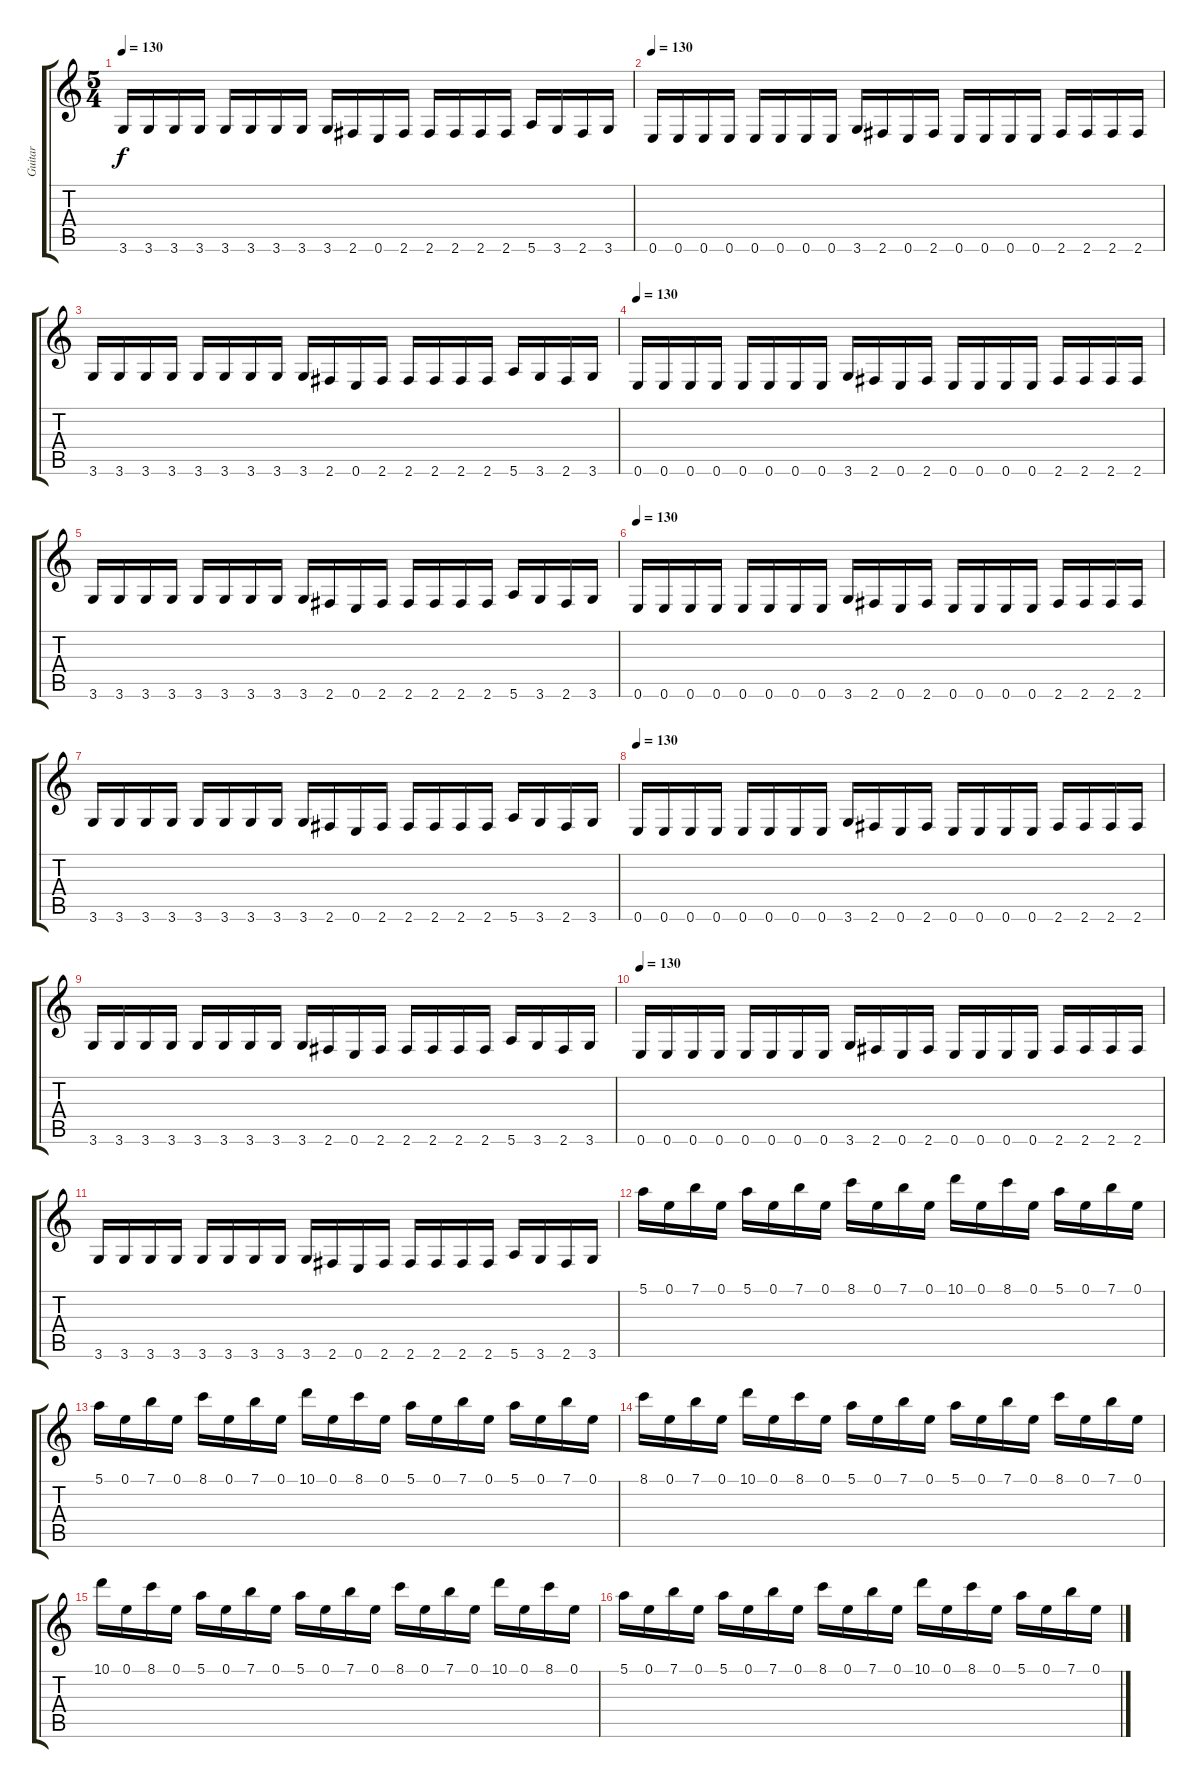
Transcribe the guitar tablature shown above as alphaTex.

\track ("Guitar" "Guitar") {instrument distortionguitar}
\staff {score tabs}
\tuning (E4 B3 G3 D3 A2 E2) {hide}
\ts (5 4)
\tempo 130
\clef g2
\ks c
3.6.16{dy f} 3.6.16 3.6.16 3.6.16 3.6.16 3.6.16 3.6.16 3.6.16 3.6.16 2.6.16 0.6.16 2.6.16 2.6.16 2.6.16 2.6.16 2.6.16 5.6.16 3.6.16 2.6.16 3.6.16 |
\tempo 130
0.6.16{instrument distortionguitar} 0.6.16 0.6.16 0.6.16 0.6.16 0.6.16 0.6.16 0.6.16 3.6.16 2.6.16 0.6.16 2.6.16 0.6.16 0.6.16 0.6.16 0.6.16 2.6.16 2.6.16 2.6.16 2.6.16 |
3.6.16 3.6.16 3.6.16 3.6.16 3.6.16 3.6.16 3.6.16 3.6.16 3.6.16 2.6.16 0.6.16 2.6.16 2.6.16 2.6.16 2.6.16 2.6.16 5.6.16 3.6.16 2.6.16 3.6.16 |
\tempo 130
0.6.16{instrument distortionguitar} 0.6.16 0.6.16 0.6.16 0.6.16 0.6.16 0.6.16 0.6.16 3.6.16 2.6.16 0.6.16 2.6.16 0.6.16 0.6.16 0.6.16 0.6.16 2.6.16 2.6.16 2.6.16 2.6.16 |
3.6.16 3.6.16 3.6.16 3.6.16 3.6.16 3.6.16 3.6.16 3.6.16 3.6.16 2.6.16 0.6.16 2.6.16 2.6.16 2.6.16 2.6.16 2.6.16 5.6.16 3.6.16 2.6.16 3.6.16 |
\tempo 130
0.6.16{instrument distortionguitar} 0.6.16 0.6.16 0.6.16 0.6.16 0.6.16 0.6.16 0.6.16 3.6.16 2.6.16 0.6.16 2.6.16 0.6.16 0.6.16 0.6.16 0.6.16 2.6.16 2.6.16 2.6.16 2.6.16 |
3.6.16 3.6.16 3.6.16 3.6.16 3.6.16 3.6.16 3.6.16 3.6.16 3.6.16 2.6.16 0.6.16 2.6.16 2.6.16 2.6.16 2.6.16 2.6.16 5.6.16 3.6.16 2.6.16 3.6.16 |
\tempo 130
0.6.16{instrument distortionguitar} 0.6.16 0.6.16 0.6.16 0.6.16 0.6.16 0.6.16 0.6.16 3.6.16 2.6.16 0.6.16 2.6.16 0.6.16 0.6.16 0.6.16 0.6.16 2.6.16 2.6.16 2.6.16 2.6.16 |
3.6.16 3.6.16 3.6.16 3.6.16 3.6.16 3.6.16 3.6.16 3.6.16 3.6.16 2.6.16 0.6.16 2.6.16 2.6.16 2.6.16 2.6.16 2.6.16 5.6.16 3.6.16 2.6.16 3.6.16 |
\tempo 130
0.6.16{instrument distortionguitar} 0.6.16 0.6.16 0.6.16 0.6.16 0.6.16 0.6.16 0.6.16 3.6.16 2.6.16 0.6.16 2.6.16 0.6.16 0.6.16 0.6.16 0.6.16 2.6.16 2.6.16 2.6.16 2.6.16 |
3.6.16 3.6.16 3.6.16 3.6.16 3.6.16 3.6.16 3.6.16 3.6.16 3.6.16 2.6.16 0.6.16 2.6.16 2.6.16 2.6.16 2.6.16 2.6.16 5.6.16 3.6.16 2.6.16 3.6.16 |
5.1.16{instrument distortionguitar} 0.1.16 7.1.16 0.1.16 5.1.16 0.1.16 7.1.16 0.1.16 8.1.16 0.1.16 7.1.16 0.1.16 10.1.16 0.1.16 8.1.16 0.1.16 5.1.16 0.1.16 7.1.16 0.1.16 |
5.1.16 0.1.16 7.1.16 0.1.16 8.1.16 0.1.16 7.1.16 0.1.16 10.1.16 0.1.16 8.1.16 0.1.16 5.1.16 0.1.16 7.1.16 0.1.16 5.1.16 0.1.16 7.1.16 0.1.16 |
8.1.16 0.1.16 7.1.16 0.1.16 10.1.16 0.1.16 8.1.16 0.1.16 5.1.16 0.1.16 7.1.16 0.1.16 5.1.16 0.1.16 7.1.16 0.1.16 8.1.16 0.1.16 7.1.16 0.1.16 |
10.1.16 0.1.16 8.1.16 0.1.16 5.1.16 0.1.16 7.1.16 0.1.16 5.1.16 0.1.16 7.1.16 0.1.16 8.1.16 0.1.16 7.1.16 0.1.16 10.1.16 0.1.16 8.1.16 0.1.16 |
5.1.16{instrument distortionguitar} 0.1.16 7.1.16 0.1.16 5.1.16 0.1.16 7.1.16 0.1.16 8.1.16 0.1.16 7.1.16 0.1.16 10.1.16 0.1.16 8.1.16 0.1.16 5.1.16 0.1.16 7.1.16 0.1.16
